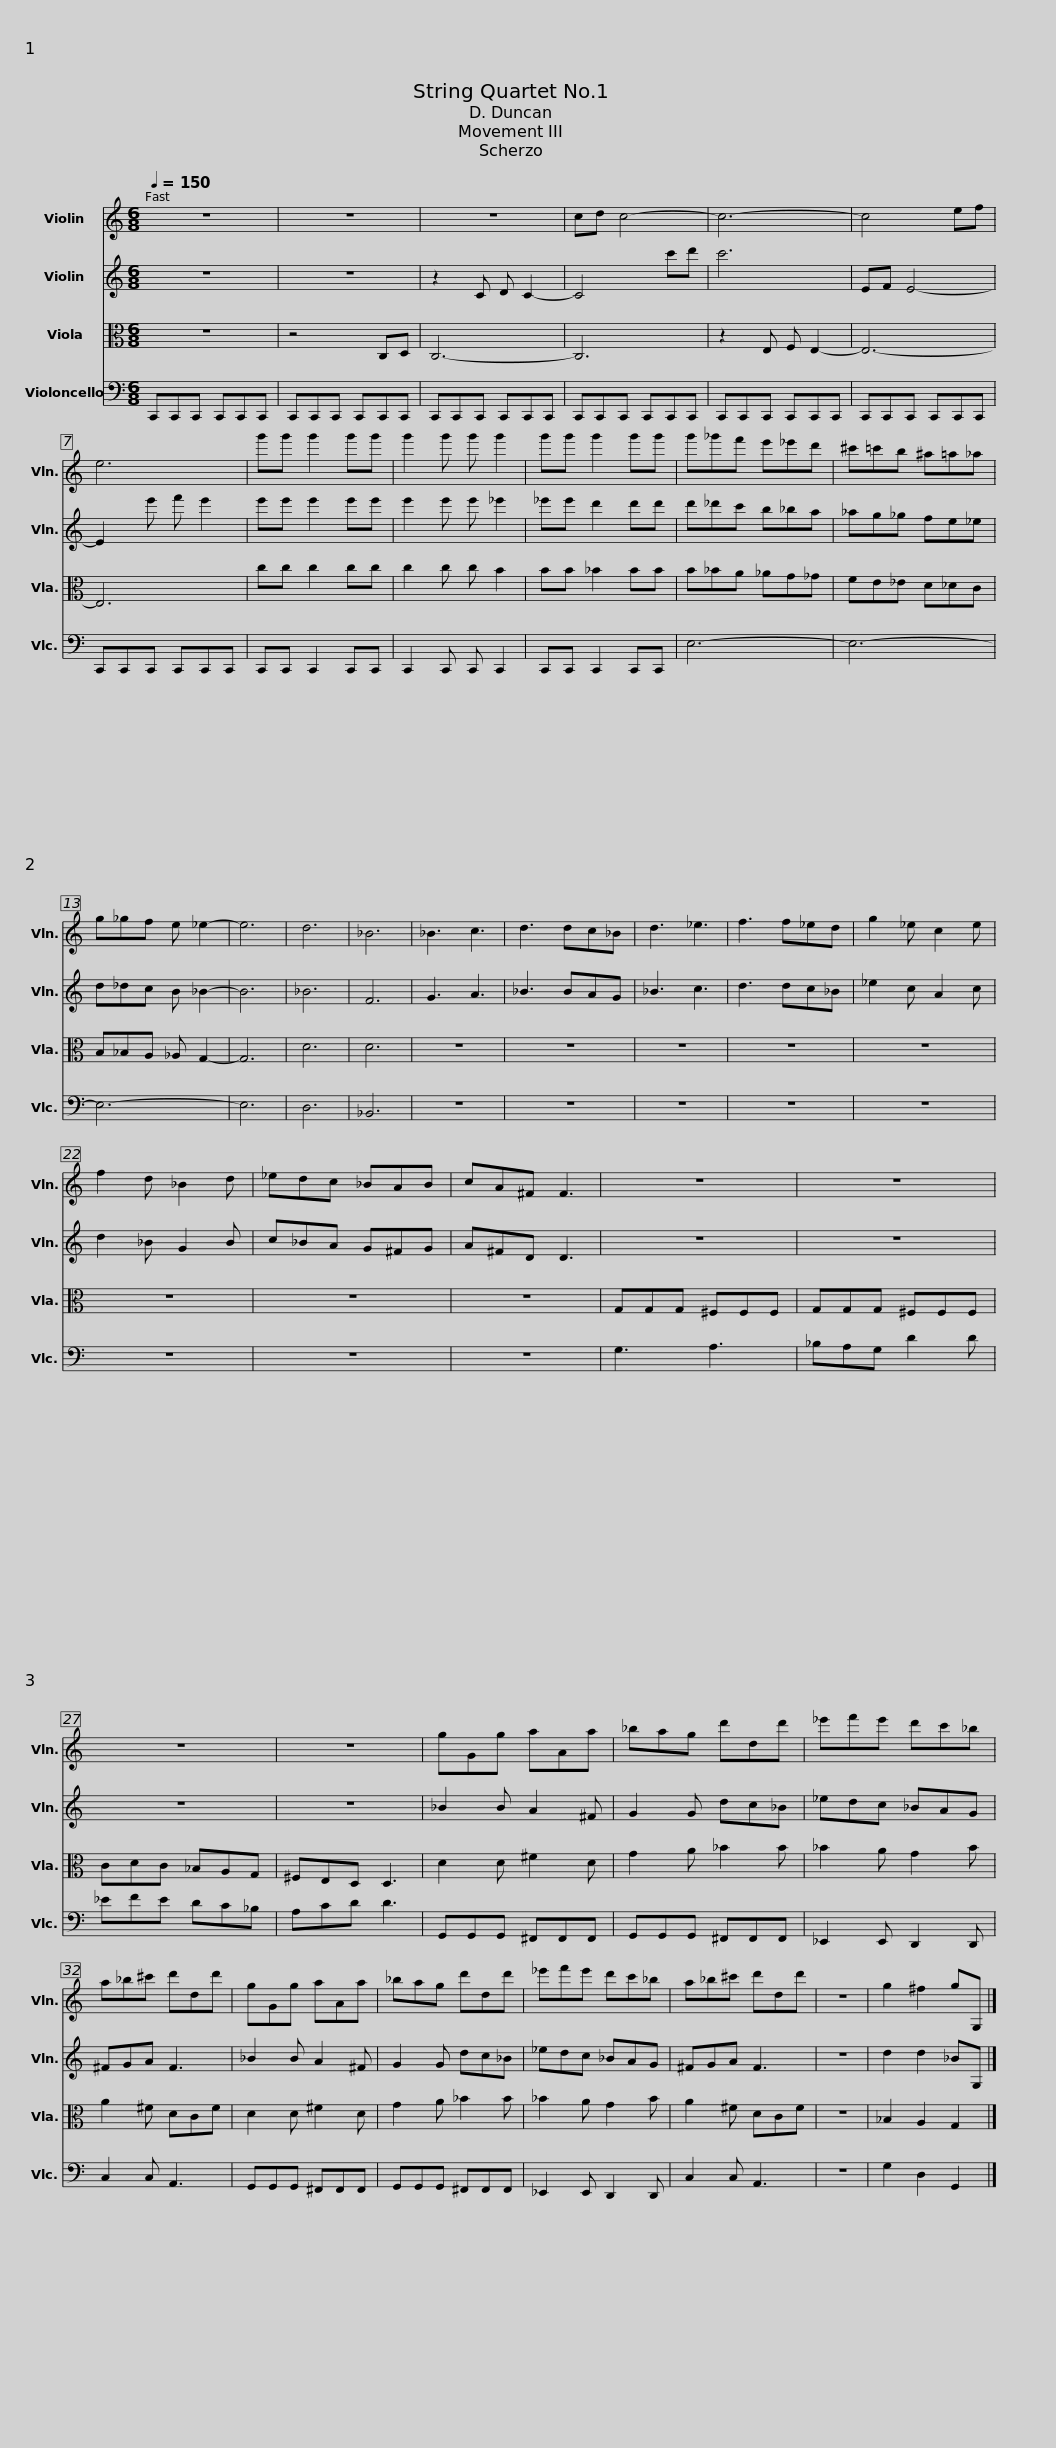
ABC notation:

X:1
%%score 1 2 3 4
L:1/8
Q:1/4=150
M:6/8
I:linebreak $
K:C
V:1 treble
V:2 treble
V:3 alto
V:4 bass
V:1
 z6 | z6 | z6 | cd c4- |$ c6- | %5
 c4 ef | e6 | g'g' g'2 g'g' | g'2 g' g' g'2 |$ g'g' g'2 g'g' | %10
 g'_g'f' e'_e'd' | ^c'=c'b ^a=a_a | g_gf e _e2- | e6 | d6 | %15
 _B6 |$ _B3 c3 | d3 dc_B | d3 _e3 | f3 f_ed | %20
 g2 _e c2 e | f2 d _B2 d | _edc _BAB |$ cA^F F3 | z6 | %25
 z6 | z6 | z6 | gGg aAa |$ _bag d'dd' | %30
 _e'f'e' d'c'_b | a_b^c' d'dd' | gGg aAa | _bag d'dd' |$ _e'f'e' d'c'_b | %35
 a_b^c' d'dd' | z6 | g2 ^f2 gG, |] %38
V:2
 z6 | z6 | z2 C D C2- | C4 c'd' |$ c'6 | %5
 EF E4- | E2 e' f' e'2 | e'e' e'2 e'e' | e'2 e' e' _e'2 |$ _e'e' d'2 d'd' | %10
 d'_d'c' b_ba | _ag_g fe_e | d_dc B _B2- | B6 | _B6 | %15
 F6 |$ G3 A3 | _B3 BAG | _B3 c3 | d3 dc_B | %20
 _e2 c A2 c | d2 _B G2 B | c_BA G^FG |$ A^FD D3 | z6 | %25
 z6 | z6 | z6 | _B2 B A2 ^F |$ G2 G dc_B | %30
 _edc _BAG | ^FGA F3 | _B2 B A2 ^F | G2 G dc_B |$ _edc _BAG | %35
 ^FGA F3 | z6 | d2 d2 _BG, |] %38
V:3
 z6 | z4 C,D, | C,6- | C,6 |$ z2 E, F, E,2- | %5
 E,6- | E,6 | cc c2 cc | c2 c c B2 |$ BB _B2 BB | %10
 B_BA _AG_G | FE_E D_DC | B,_B,A, _A, G,2- | G,6 | D6 | %15
 D6 |$ z6 | z6 | z6 | z6 | %20
 z6 | z6 | z6 |$ z6 | G,G,G, ^F,F,F, | %25
 G,G,G, ^F,F,F, | CDC _B,A,G, | ^F,E,D, D,3 | D2 D ^F2 D |$ G2 A _B2 B | %30
 _B2 A G2 B | A2 ^F DCF | D2 D ^F2 D | G2 A _B2 B |$ _B2 A G2 B | %35
 A2 ^F DCF | z6 | _B,2 A,2 G,2 |] %38
V:4
 C,,C,,C,, C,,C,,C,, | C,,C,,C,, C,,C,,C,, | C,,C,,C,, C,,C,,C,, | C,,C,,C,, C,,C,,C,, |$ C,,C,,C,, C,,C,,C,, | %5
 C,,C,,C,, C,,C,,C,, | C,,C,,C,, C,,C,,C,, | C,,C,, C,,2 C,,C,, | C,,2 C,, C,, C,,2 |$ C,,C,, C,,2 C,,C,, | %10
 E,6- | E,6- | E,6- | E,6 | D,6 | %15
 _B,,6 |$ z6 | z6 | z6 | z6 | %20
 z6 | z6 | z6 |$ z6 | G,3 A,3 | %25
 _B,A,G, D2 D | _EFE DC_B, | A,CD D3 | G,,G,,G,, ^F,,F,,F,, |$ G,,G,,G,, ^F,,F,,F,, | %30
 _E,,2 E,, D,,2 D,, | C,2 C, A,,3 | G,,G,,G,, ^F,,F,,F,, | G,,G,,G,, ^F,,F,,F,, |$ _E,,2 E,, D,,2 D,, | %35
 C,2 C, A,,3 | z6 | G,2 D,2 G,,2 |] %38
